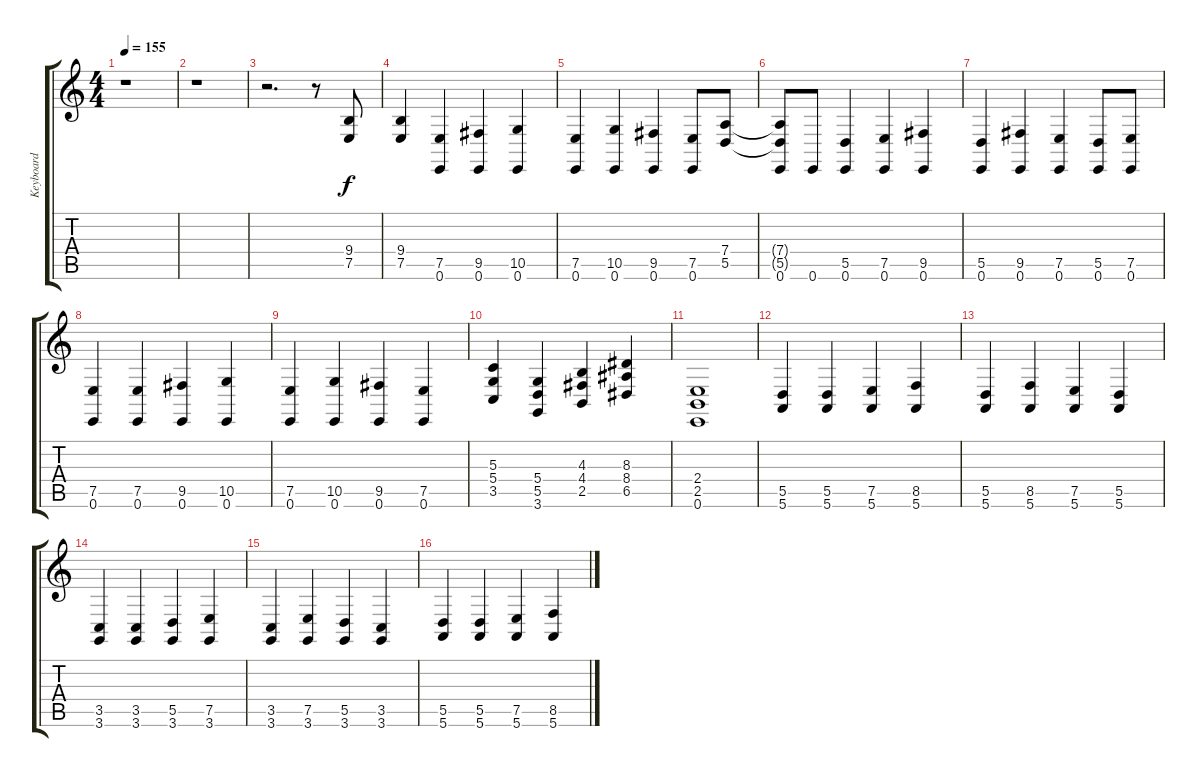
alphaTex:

\track ("Keyboard" "Keyboard") {instrument electricgrandpiano}
\staff {score tabs}
\tuning (E4 B3 G3 D3 A2 E2) {hide}
\ts (4 4)
\tempo 155
\clef g2
\ks c
r.1{dy f instrument electricgrandpiano} |
r.1 |
r.2{d} r.8 (9.4 7.5).8 |
(9.4 7.5).4 (7.5 0.6).4 (9.5 0.6).4 (10.5 0.6).4 |
(7.5 0.6).4 (10.5 0.6).4 (9.5 0.6).4 (7.5 0.6).8 (7.4 5.5).8 |
(7.4{t} 5.5{t} 0.6).8 0.6.8 (5.5 0.6).4 (7.5 0.6).4 (9.5 0.6).4 |
(5.5 0.6).4 (9.5 0.6).4 (7.5 0.6).4 (5.5 0.6).8 (7.5 0.6).8 |
(7.5 0.6).4 (7.5 0.6).4 (9.5 0.6).4 (10.5 0.6).4 |
(7.5 0.6).4 (10.5 0.6).4 (9.5 0.6).4 (7.5 0.6).4 |
(5.3 5.4 3.5).4{instrument orchestrahit} (5.4 5.5 3.6).4 (4.3 4.4 2.5).4 (8.3 8.4 6.5).4 |
(2.4 2.5 0.6).1 |
(5.5 5.6).4 (5.5 5.6).4 (7.5 5.6).4 (8.5 5.6).4 |
(5.5 5.6).4 (8.5 5.6).4 (7.5 5.6).4 (5.5 5.6).4 |
(3.5 3.6).4 (3.5 3.6).4 (5.5 3.6).4 (7.5 3.6).4 |
(3.5 3.6).4 (7.5 3.6).4 (5.5 3.6).4 (3.5 3.6).4 |
(5.5 5.6).4 (5.5 5.6).4 (7.5 5.6).4 (8.5 5.6).4
